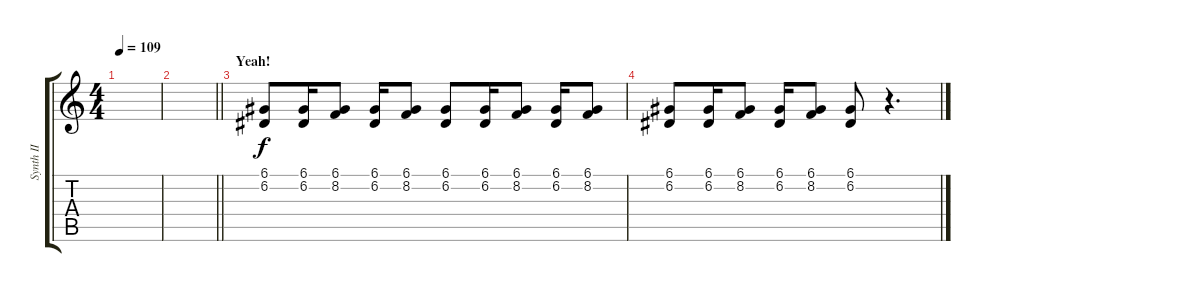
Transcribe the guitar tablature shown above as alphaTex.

\track ("Synth II" "Synth II") {instrument synthbrass1}
\staff {score tabs}
\tuning (D4 A3 F3 C3 G2 C2) {hide}
\ts (4 4)
\tempo 109
\clef g2
\ks c
|
\barLineRight lightlight
|
\section ("" "Yeah!")
(6.1 6.2).8{volume 6 balance 9 instrument synthbrass2} (6.1 6.2).16 (6.1 8.2).8 (6.1 6.2).16 (6.1 8.2).8 (6.1 6.2).8 (6.1 6.2).16 (6.1 8.2).8 (6.1 6.2).16 (6.1 8.2).8 |
(6.1 6.2).8 (6.1 6.2).16 (6.1 8.2).8 (6.1 6.2).16 (6.1 8.2).8 (6.1 6.2).8 r.4{d}
